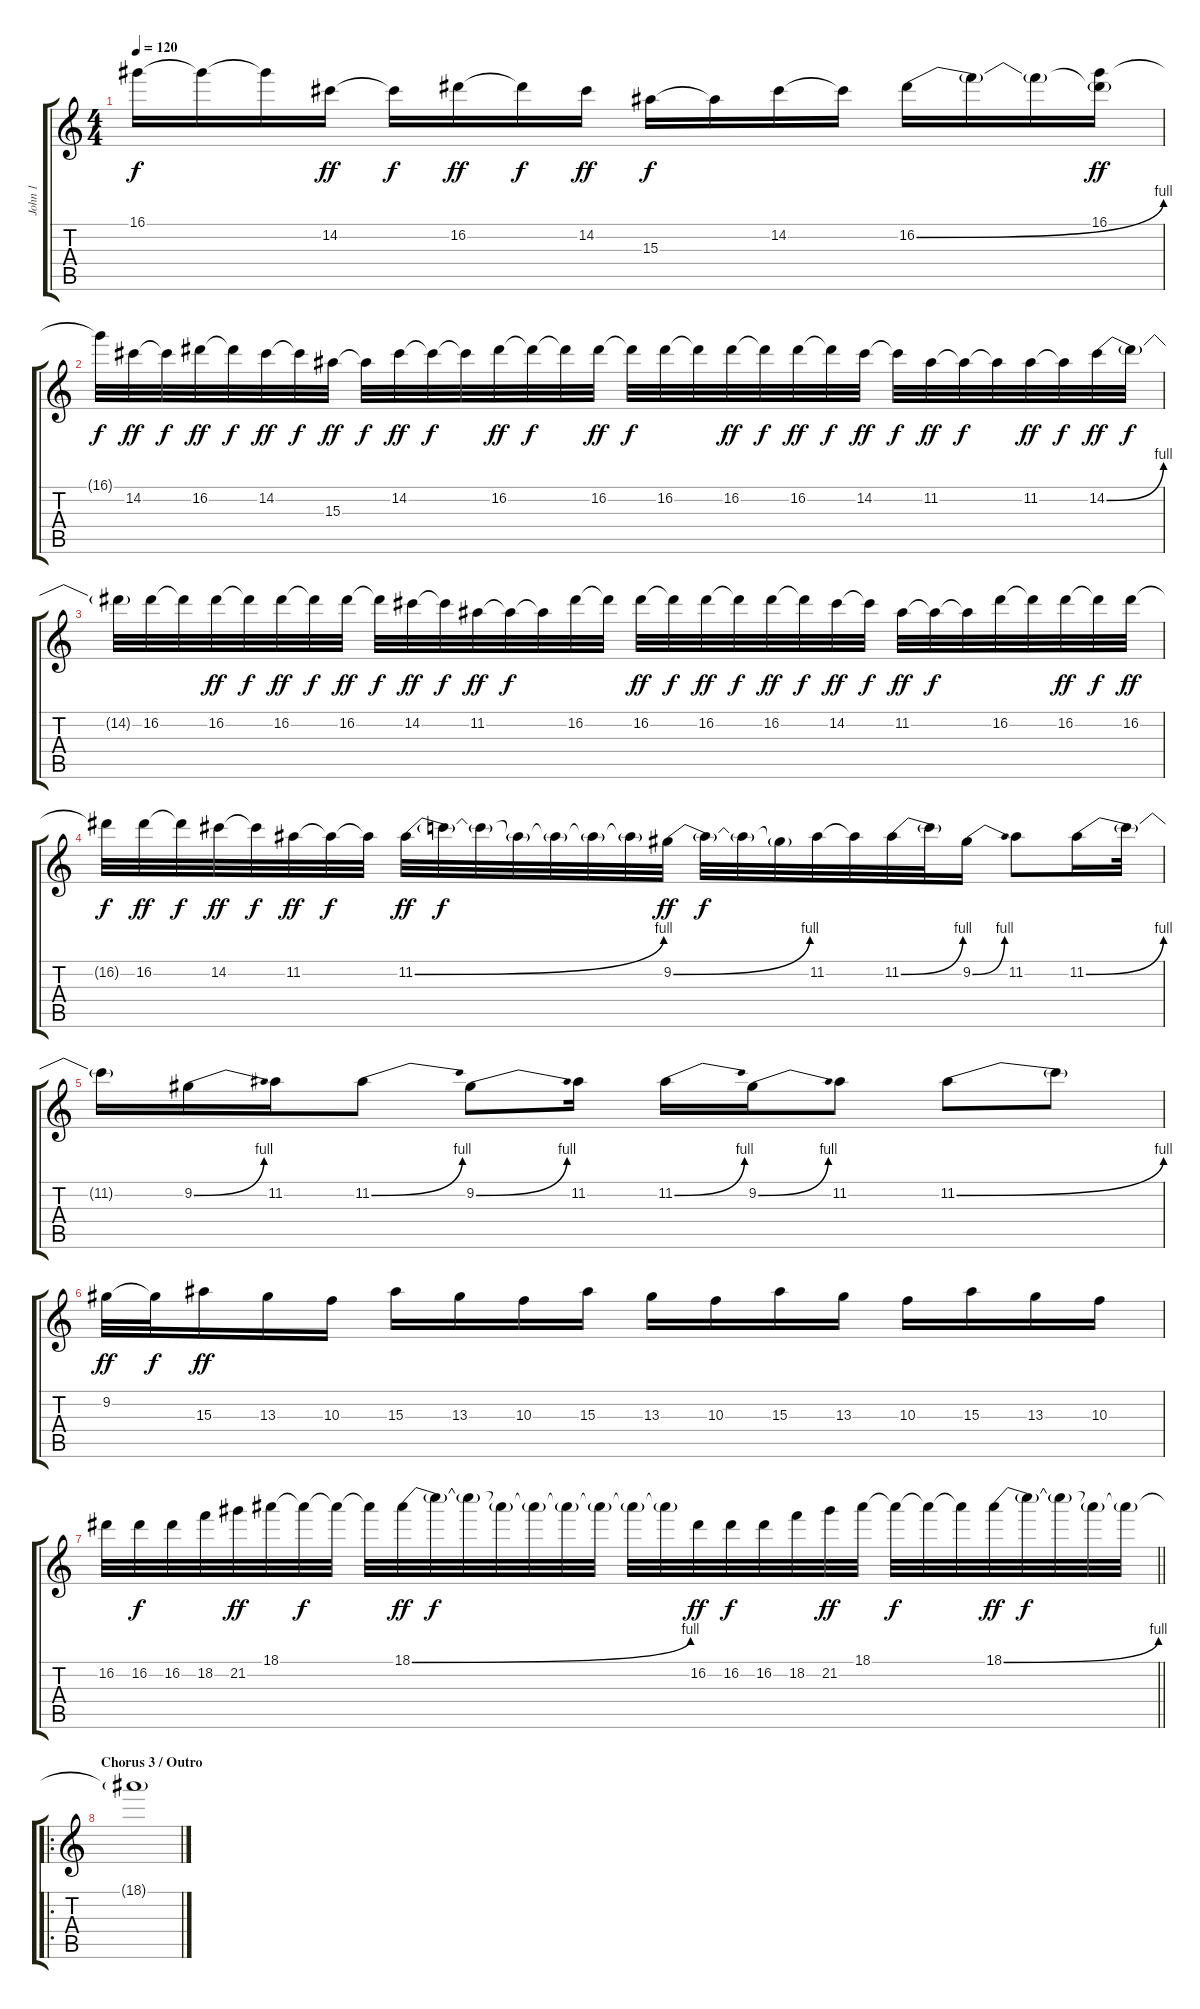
\track ("John 1" "John 1") {instrument overdrivenguitar}
\staff {score tabs}
\tuning (E4 B3 G3 D3 A2 E2) {hide}
\ts (4 4)
\tempo 120
\clef g2
\ks c
16.1.16{dy f} 16.1{t}.16 16.1{t}.16 14.2.16{dy ff} 14.2{t}.16{dy f} 16.2.16{dy ff} 16.2{t}.16{dy f} 14.2.16{dy ff} 15.3.16{dy f} 15.3{t}.16 14.2.16 14.2{t}.16 16.2{be (bend 0 0 60 4)}.16 16.2{t}.16 16.2{t}.16 (16.1 16.2{t}).16{dy ff} |
16.1{t}.32{dy f} 14.2.32{dy ff} 14.2{t}.32{dy f} 16.2.32{dy ff} 16.2{t}.32{dy f} 14.2.32{dy ff} 14.2{t}.32{dy f} 15.3.32{dy ff} 15.3{t}.32{dy f} 14.2.32{dy ff} 14.2{t}.32{dy f} 14.2{t}.32 16.2.32{dy ff} 16.2{t}.32{dy f} 16.2{t}.32 16.2.32{dy ff} 16.2{t}.32{dy f} 16.2.32 16.2{t}.32 16.2.32{dy ff} 16.2{t}.32{dy f} 16.2.32{dy ff} 16.2{t}.32{dy f} 14.2.32{dy ff} 14.2{t}.32{dy f} 11.2.32{dy ff} 11.2{t}.32{dy f} 11.2{t}.32 11.2.32{dy ff} 11.2{t}.32{dy f} 14.2{be (bend 0 0 60 4)}.32{dy ff} 14.2{t}.32{dy f} |
14.2{t}.32 16.2.32 16.2{t}.32 16.2.32{dy ff} 16.2{t}.32{dy f} 16.2.32{dy ff} 16.2{t}.32{dy f} 16.2.32{dy ff} 16.2{t}.32{dy f} 14.2.32{dy ff} 14.2{t}.32{dy f} 11.2.32{dy ff} 11.2{t}.32{dy f} 11.2{t}.32 16.2.32 16.2{t}.32 16.2.32{dy ff} 16.2{t}.32{dy f} 16.2.32{dy ff} 16.2{t}.32{dy f} 16.2.32{dy ff} 16.2{t}.32{dy f} 14.2.32{dy ff} 14.2{t}.32{dy f} 11.2.32{dy ff} 11.2{t}.32{dy f} 11.2{t}.32 16.2.32 16.2{t}.32 16.2.32{dy ff} 16.2{t}.32{dy f} 16.2.32{dy ff} |
16.2{t}.32{dy f} 16.2.32{dy ff} 16.2{t}.32{dy f} 14.2.32{dy ff} 14.2{t}.32{dy f} 11.2.32{dy ff} 11.2{t}.32{dy f} 11.2{t}.32 11.2{be (bend 0 0 60 4)}.32{dy ff} 11.2{t}.32{dy f} 11.2{t}.32 11.2{t}.32 11.2{t}.32 11.2{t}.32 11.2{t}.32 9.2{be (bend 0 0 60 4)}.32{dy ff} 9.2{t}.32{dy f} 9.2{t}.32 9.2{t}.32 11.2.32 11.2{t}.32 11.2{be (bend 0 0 60 4)}.32 11.2{t}.32 9.2{be (bend 0 0 60 4)}.16 11.2.8 11.2{be (bend 0 0 60 4)}.16 11.2{t}.32 |
11.2{t}.16 9.2{be (bend 0 0 60 4)}.16 11.2.16 11.2{be (bend 0 0 60 4)}.8 9.2{be (bend 0 0 60 4)}.8 11.2.16 11.2{be (bend 0 0 60 4)}.16 9.2{be (bend 0 0 60 4)}.16 11.2.8 11.2{be (bend 0 0 60 4)}.8 11.2{t}.8 |
9.2.32{dy ff} 9.2{t}.32{dy f} 15.3.16{dy ff} 13.3.16 10.3.16 15.3.16 13.3.16 10.3.16 15.3.16 13.3.16 10.3.16 15.3.16 13.3.16 10.3.16 15.3.16 13.3.16 10.3.16 |
\barLineRight lightlight
16.2.32 16.2.32{dy f} 16.2.32 18.2.32 21.2.32{dy ff} 18.1.32 18.1{t}.32{dy f} 18.1{t}.32 18.1{t}.32 18.1{be (bend 0 0 60 4)}.32{dy ff} 18.1{t}.32{dy f} 18.1{t}.32 18.1{t}.32 18.1{t}.32 18.1{t}.32 18.1{t}.32 18.1{t}.32 18.1{t}.32 16.2.32{dy ff} 16.2.32{dy f} 16.2.32 18.2.32 21.2.32{dy ff} 18.1.32 18.1{t}.32{dy f} 18.1{t}.32 18.1{t}.32 18.1{be (bend 0 0 60 4)}.32{dy ff} 18.1{t}.32{dy f} 18.1{t}.32 18.1{t}.32 18.1{t}.32 |
\ro
\section ("" "Chorus 3 / Outro")
18.1{t}.1
